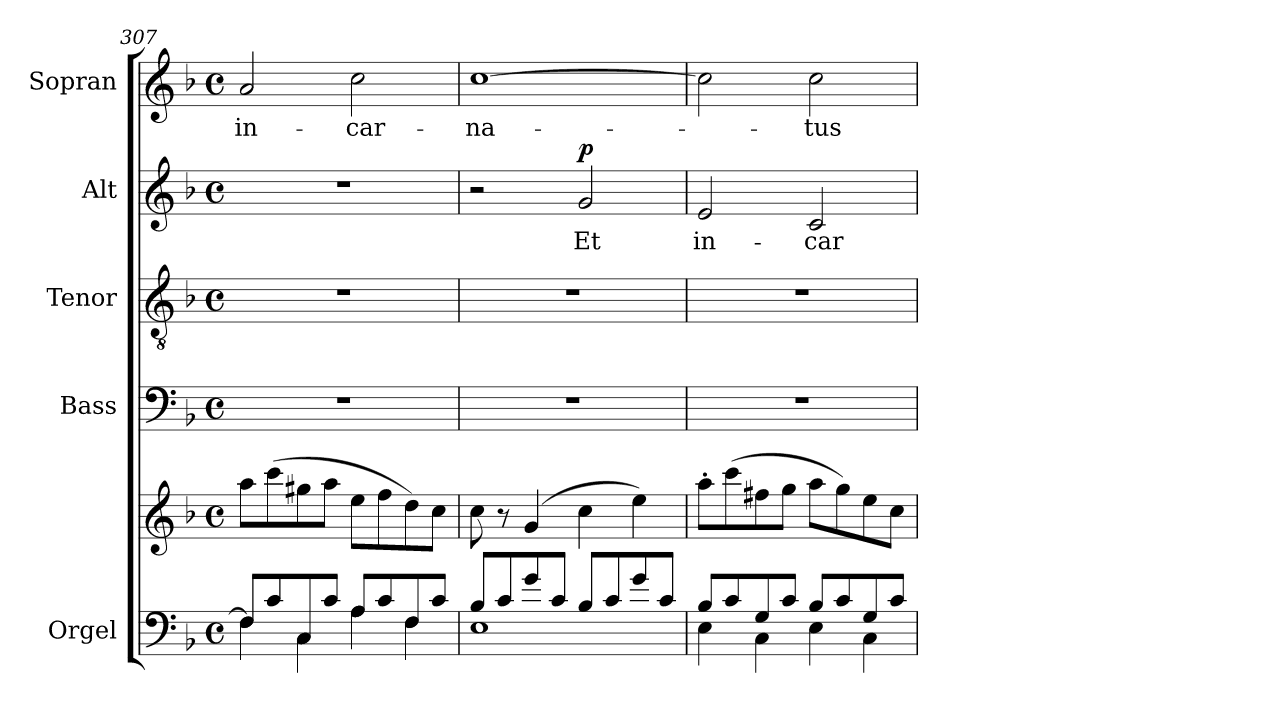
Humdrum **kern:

**kern	**kern	**kern	**kern	**kern	**text	**dynam	**kern	**text
*part5	*part5	*part4	*part3	*part2	*part2	*part2	*part1	*part1
*staff6	*staff5	*staff4	*staff3	*staff2	*staff2	*staff2	*staff1	*staff1
*I"Orgel	*	*I"Bass	*I"Tenor	*I"Alt	*	*	*I"Sopran	*
*I'Org.	*	*I'B	*I'T	*I'A	*	*	*I'S	*
*clefF4	*clefG2	*clefF4	*clefGv2	*clefG2	*	*	*clefG2	*
*k[b-]	*k[b-]	*k[b-]	*k[b-]	*k[b-]	*	*	*k[b-]	*
*F:	*F:	*F:	*F:	*F:	*	*	*F:	*
*M4/4	*M4/4	*M4/4	*M4/4	*M4/4	*	*	*M4/4	*
*met(c)	*met(c)	*met(c)	*met(c)	*met(c)	*	*	*met(c)	*
=307	=307	=307	=307	=307	=307	=307	=307	=307
*^	*	*	*	*	*	*	*	*
!	!	!	!	!	!	!	!	!	!LO:LY:b
8F/L	4F\]	8aa\L	1r	1r	1r	.	.	2a/	in-
8c/	.	(>8ccc\	.	.	.	.	.	.	.
8C/	4C\	8gg#X\	.	.	.	.	.	.	.
8c/J	.	8aa\J	.	.	.	.	.	.	.
!	!	!	!	!	!	!	!	!	!LO:LY:b
8A/L	4A\	8ee\L	.	.	.	.	.	2cc\	-car-
8c/	.	8ff\	.	.	.	.	.	.	.
8F/	4F\	8dd\)	.	.	.	.	.	.	.
8c/J	.	8cc\J	.	.	.	.	.	.	.
=308	=308	=308	=308	=308	=308	=308	=308	=308	=308
!	!	!	!	!	!	!	!	!	!LO:LY:b
8B-/L	1E	8cc\	1r	1r	2r	.	.	[1cc	-na-
8c/	.	8r	.	.	.	.	.	.	.
8g/	.	(4g/	.	.	.	.	.	.	.
8c/J	.	.	.	.	.	.	.	.	.
!	!	!	!	!	!	!LO:LY:b	!LO:DY:a	!	!
8B-/L	.	4cc\	.	.	2g/	Et	p	.	.
8c/	.	.	.	.	.	.	.	.	.
8g/	.	4ee\)	.	.	.	.	.	.	.
8c/J	.	.	.	.	.	.	.	.	.
=309	=309	=309	=309	=309	=309	=309	=309	=309	=309
!	!	!	!	!	!	!LO:LY:b	!	!	!
8B-/L	4E\	8aa'>\L	1r	1r	2e/	in-	.	2cc\]	.
8c/	.	(>8ccc\	.	.	.	.	.	.	.
8G/	4C\	8ff#X\	.	.	.	.	.	.	.
8c/J	.	8gg\J	.	.	.	.	.	.	.
!	!	!	!	!	!	!LO:LY:b	!	!	!LO:LY:b
8B-/L	4E\	8aa\L	.	.	2c/	-car-	.	2cc\	-tus
8c/	.	8gg\)	.	.	.	.	.	.	.
8G/	4C\	8ee\	.	.	.	.	.	.	.
8c/J	.	8cc\J	.	.	.	.	.	.	.
*v	*v	*	*	*	*	*	*	*	*
=	=	=	=	=	=	=	=	=
*-	*-	*-	*-	*-	*-	*-	*-	*-
